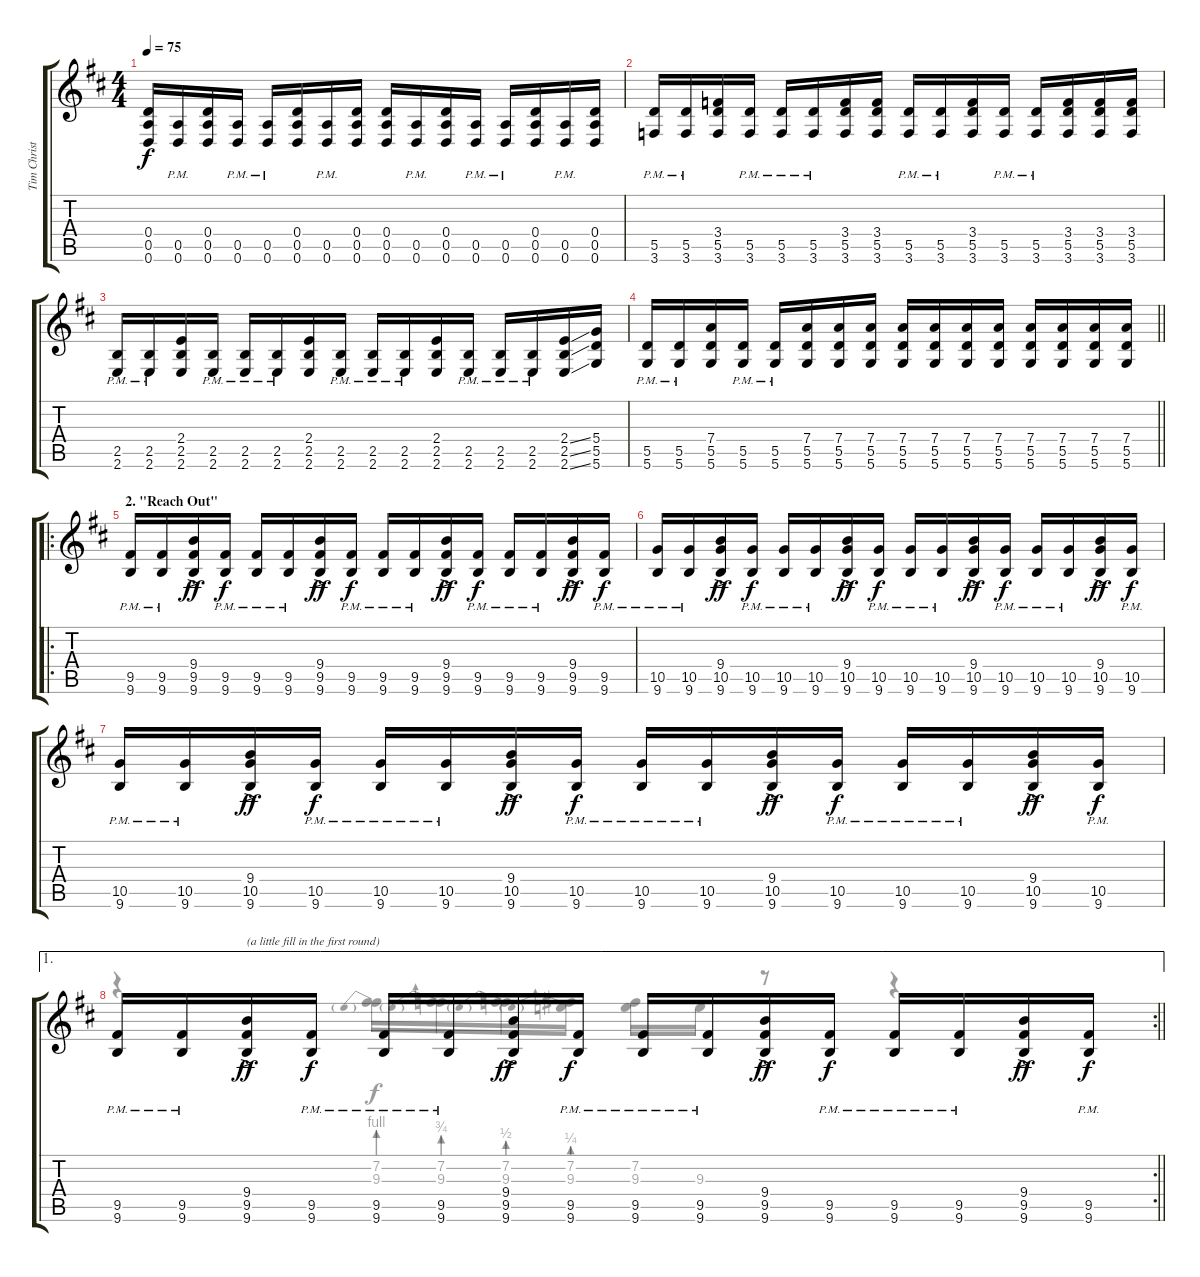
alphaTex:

\track ("Tim Christensen" "Tim Christ") {instrument overdrivenguitar}
\staff {score tabs}
\tuning (E4 B3 G3 D3 A2 D2) {hide}
\voice
\ts (4 4)
\tempo 75
\clef g2
\ks d
(0.4 0.5 0.6).16{dy f} (0.5{pm} 0.6{pm}).16 (0.4 0.5 0.6).16 (0.5{pm} 0.6{pm}).16 (0.5{pm} 0.6{pm}).16 (0.4 0.5 0.6).16 (0.5{pm} 0.6{pm}).16 (0.4 0.5 0.6).16 (0.4 0.5 0.6).16 (0.5{pm} 0.6{pm}).16 (0.4 0.5 0.6).16 (0.5{pm} 0.6{pm}).16 (0.5{pm} 0.6{pm}).16 (0.4 0.5 0.6).16 (0.5{pm} 0.6{pm}).16 (0.4 0.5 0.6).16 |
(5.5{pm} 3.6{pm}).16 (5.5{pm} 3.6{pm}).16 (3.4 5.5 3.6).16 (5.5{pm} 3.6{pm}).16 (5.5{pm} 3.6{pm}).16 (5.5{pm} 3.6{pm}).16 (3.4 5.5 3.6).16 (3.4 5.5 3.6).16 (5.5{pm} 3.6{pm}).16 (5.5{pm} 3.6{pm}).16 (3.4 5.5 3.6).16 (5.5{pm} 3.6{pm}).16 (5.5{pm} 3.6{pm}).16 (3.4 5.5 3.6).16 (3.4 5.5 3.6).16 (3.4 5.5 3.6).16 |
(2.5{pm} 2.6{pm}).16 (2.5{pm} 2.6{pm}).16 (2.4 2.5 2.6).16 (2.5{pm} 2.6{pm}).16 (2.5{pm} 2.6{pm}).16 (2.5{pm} 2.6{pm}).16 (2.4 2.5 2.6).16 (2.5{pm} 2.6{pm}).16 (2.5{pm} 2.6{pm}).16 (2.5{pm} 2.6{pm}).16 (2.4 2.5 2.6).16 (2.5{pm} 2.6{pm}).16 (2.5{pm} 2.6{pm}).16 (2.5{pm} 2.6{pm}).16 (2.4{ss} 2.5{ss} 2.6{ss}).16 (5.4 5.5 5.6).16 |
\barLineRight lightlight
(5.5{pm} 5.6{pm}).16 (5.5{pm} 5.6{pm}).16 (7.4 5.5 5.6).16 (5.5{pm} 5.6{pm}).16 (5.5{pm} 5.6{pm}).16 (7.4 5.5 5.6).16 (7.4 5.5 5.6).16 (7.4 5.5 5.6).16 (7.4 5.5 5.6).16 (7.4 5.5 5.6).16 (7.4 5.5 5.6).16 (7.4 5.5 5.6).16 (7.4 5.5 5.6).16 (7.4 5.5 5.6).16 (7.4 5.5 5.6).16 (7.4 5.5 5.6).16 |
\ro
\section ("" "2. \"Reach Out\"")
(9.5{pm} 9.6{pm}).16 (9.5{pm} 9.6{pm}).16 (9.4{ac} 9.5{ac} 9.6{ac}).16{dy ff} (9.5{pm} 9.6{pm}).16{dy f} (9.5{pm} 9.6{pm}).16 (9.5{pm} 9.6{pm}).16 (9.4{ac} 9.5{ac} 9.6{ac}).16{dy ff} (9.5{pm} 9.6{pm}).16{dy f} (9.5{pm} 9.6{pm}).16 (9.5{pm} 9.6{pm}).16 (9.4{ac} 9.5{ac} 9.6{ac}).16{dy ff} (9.5{pm} 9.6{pm}).16{dy f} (9.5{pm} 9.6{pm}).16 (9.5{pm} 9.6{pm}).16 (9.4{ac} 9.5{ac} 9.6{ac}).16{dy ff} (9.5{pm} 9.6{pm}).16{dy f} |
(10.5{pm} 9.6{pm}).16 (10.5{pm} 9.6{pm}).16 (9.4{ac} 10.5{ac} 9.6{ac}).16{dy ff} (10.5{pm} 9.6{pm}).16{dy f} (10.5{pm} 9.6{pm}).16 (10.5{pm} 9.6{pm}).16 (9.4{ac} 10.5{ac} 9.6{ac}).16{dy ff} (10.5{pm} 9.6{pm}).16{dy f} (10.5{pm} 9.6{pm}).16 (10.5{pm} 9.6{pm}).16 (9.4{ac} 10.5{ac} 9.6{ac}).16{dy ff} (10.5{pm} 9.6{pm}).16{dy f} (10.5{pm} 9.6{pm}).16 (10.5{pm} 9.6{pm}).16 (9.4{ac} 10.5{ac} 9.6{ac}).16{dy ff} (10.5{pm} 9.6{pm}).16{dy f} |
(10.5{pm} 9.6{pm}).16 (10.5{pm} 9.6{pm}).16 (9.4{ac} 10.5{ac} 9.6{ac}).16{dy ff} (10.5{pm} 9.6{pm}).16{dy f} (10.5{pm} 9.6{pm}).16 (10.5{pm} 9.6{pm}).16 (9.4{ac} 10.5{ac} 9.6{ac}).16{dy ff} (10.5{pm} 9.6{pm}).16{dy f} (10.5{pm} 9.6{pm}).16 (10.5{pm} 9.6{pm}).16 (9.4{ac} 10.5{ac} 9.6{ac}).16{dy ff} (10.5{pm} 9.6{pm}).16{dy f} (10.5{pm} 9.6{pm}).16 (10.5{pm} 9.6{pm}).16 (9.4{ac} 10.5{ac} 9.6{ac}).16{dy ff} (10.5{pm} 9.6{pm}).16{dy f} |
\ae 1
\rc 2
\barLineRight lightlight
(9.5{pm} 9.6{pm}).16 (9.5{pm} 9.6{pm}).16 (9.4{ac} 9.5{ac} 9.6{ac}).16{txt "(a little fill in the first round)" dy ff} (9.5{pm} 9.6{pm}).16{dy f} (9.5{pm} 9.6{pm}).16 (9.5{pm} 9.6{pm}).16 (9.4{ac} 9.5{ac} 9.6{ac}).16{dy ff} (9.5{pm} 9.6{pm}).16{dy f} (9.5{pm} 9.6{pm}).16 (9.5{pm} 9.6{pm}).16 (9.4{ac} 9.5{ac} 9.6{ac}).16{dy ff} (9.5{pm} 9.6{pm}).16{dy f} (9.5{pm} 9.6{pm}).16 (9.5{pm} 9.6{pm}).16 (9.4{ac} 9.5{ac} 9.6{ac}).16{dy ff} (9.5{pm} 9.6{pm}).16{dy f}
\voice
\clef g2
\ottava regular
\simile none
\ks d
|
|
|
\barLineRight lightlight
|
|
|
|
\barLineRight lightlight
r.4 (7.2 9.3{be (prebend 0 4 60 4)}).16 (7.2 9.3{be (prebend 0 3 60 3)}).16 (7.2 9.3{be (prebend 0 2 60 2)}).16 (7.2 9.3{be (prebend 0 1 60 1)}).16 (7.2 9.3).16 9.3.16 r.8 r.4
